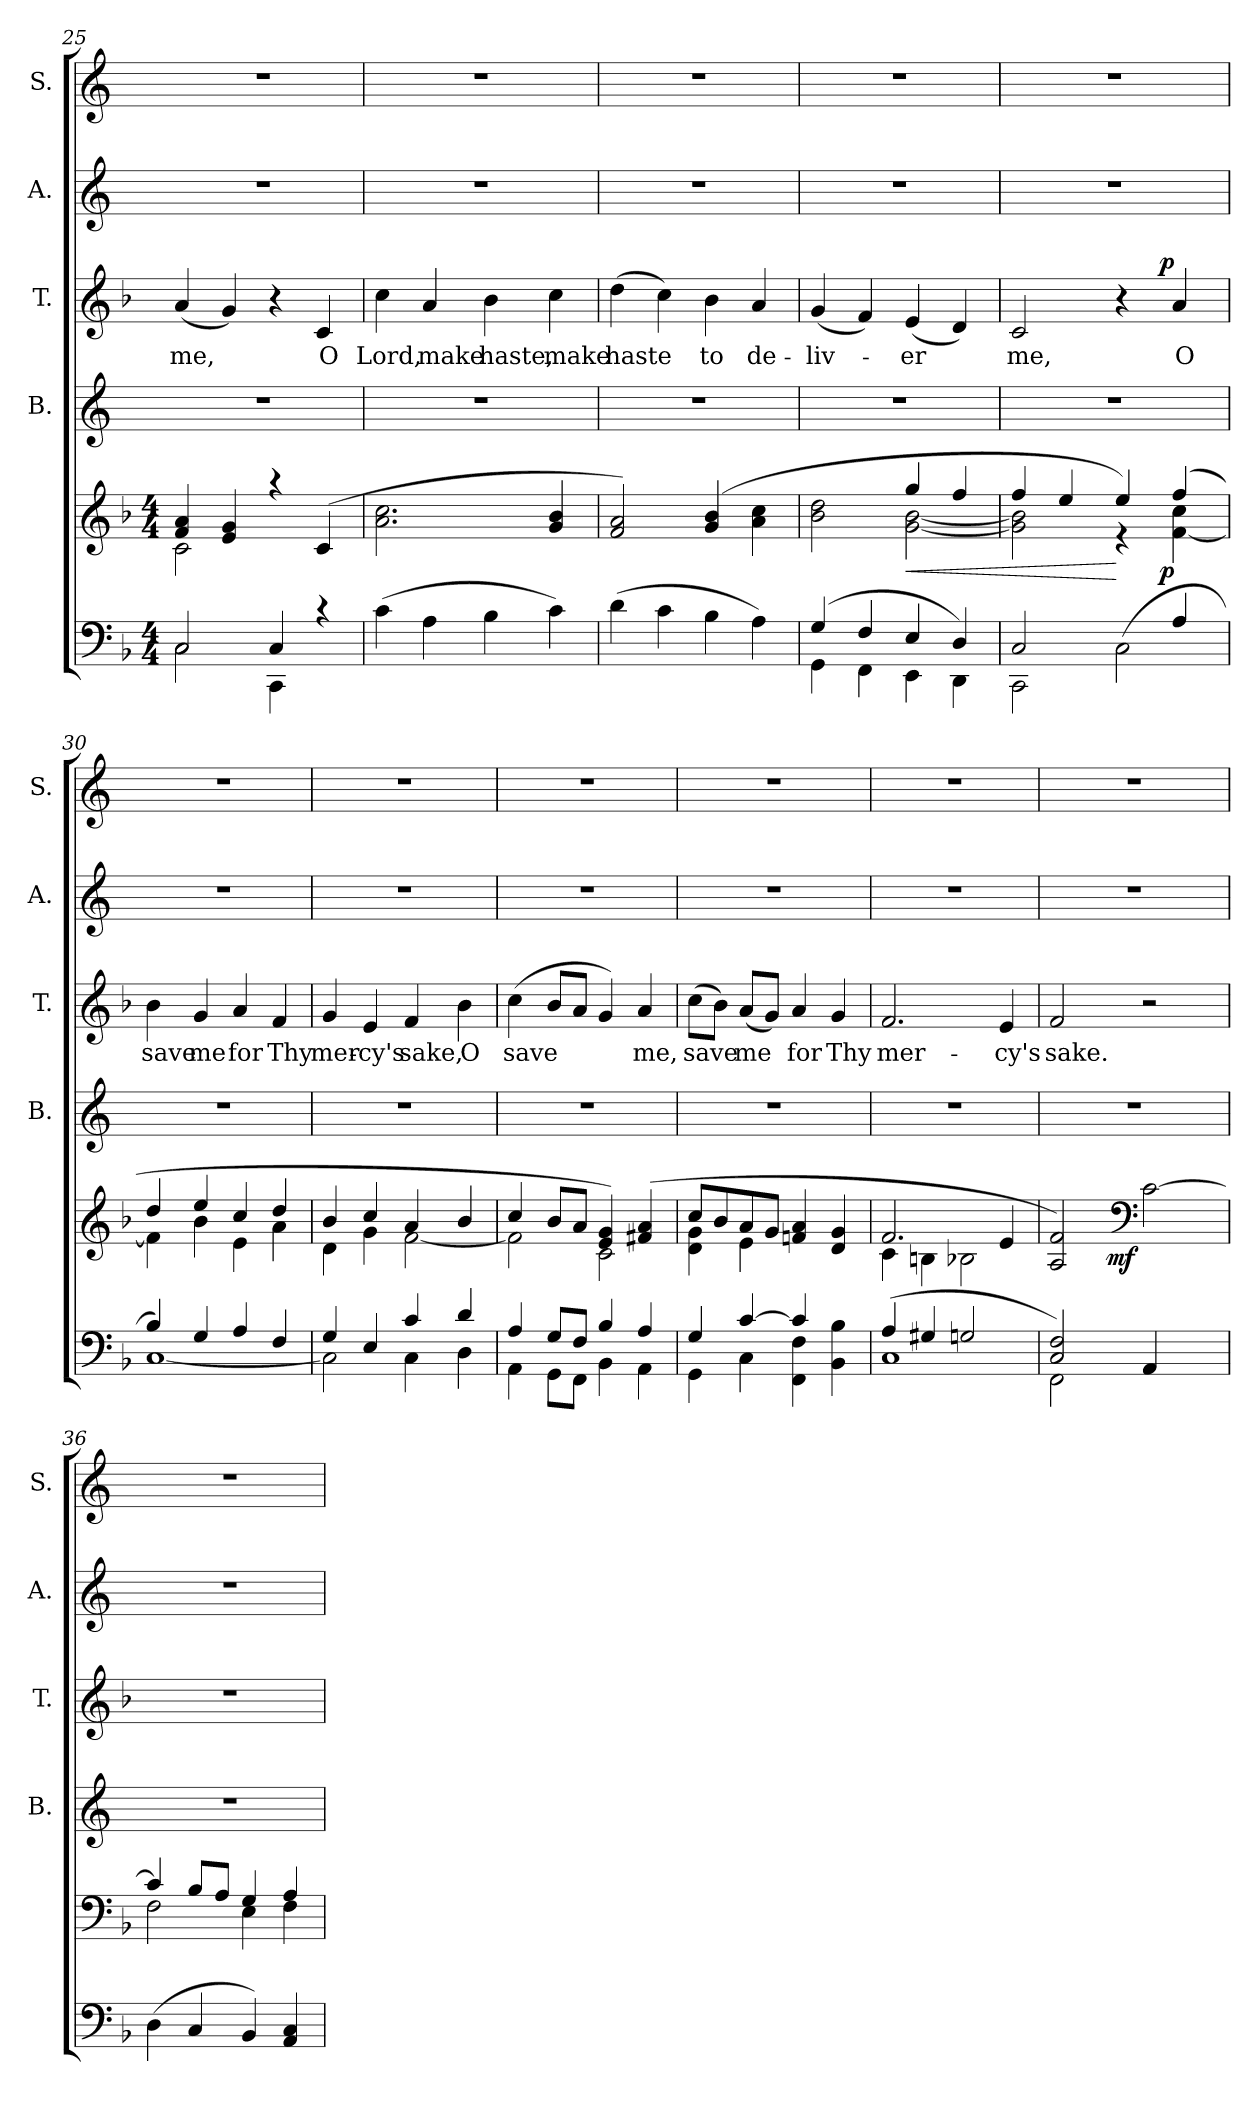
**kern	**dynam	**kern	**dynam	**kern	**kern	**text	**dynam	**kern	**kern
*part6	*part6	*part5	*part5	*part4	*part3	*part3	*part3	*part2	*part1
*staff6	*staff6	*staff5	*staff5	*staff4	*staff3	*staff3	*staff3	*staff2	*staff1
*	*	*	*	*I"B.	*I"T.	*	*	*I"A.	*I"S.
*	*	*	*	*I'B.	*I'T.	*	*	*I'A.	*I'S.
*clefF4	*	*clefG2	*	*clefG2	*clefG2	*	*	*clefG2	*clefG2
*k[b-]	*	*k[b-]	*	*k[]	*k[b-]	*	*	*k[]	*k[]
*F:	*	*F:	*	*C:	*F:	*	*	*C:	*C:
*M4/4	*	*M4/4	*	*	*	*	*	*	*
=25	=25	=25	=25	=25	=25	=25	=25	=25	=25
*^	*	*^	*	*	*	*	*	*	*
!	!	!	!	!	!	!	!	!LO:LY:b	!	!	!
2C/	2C\	.	4f/ 4a/	2c\	.	1r	(<4a/	me,	.	1r	1r
.	.	.	4e/ 4g/	.	.	.	4g/)	.	.	.	.
4C/	4CC\	.	4raa	2ryy	.	.	4r	.	.	.	.
!	!	!	!	!	!	!	!	!LO:LY:b	!	!	!
4rc	4ryy	.	(4c/	.	.	.	4c/	O	.	.	.
*	*	*	*v	*v	*	*	*	*	*	*	*
!!LO:LB:g=z
=26	=26	=26	=26	=26	=26	=26	=26	=26	=26	=26
!	!	!	!	!	!	!	!LO:LY:b	!	!	!
*v	*v	*	*	*	*	*	*	*	*	*
(>4c\	.	2.a\ 2.cc\	.	1r	4cc\	Lord,	.	1r	1r
!	!	!	!	!	!	!LO:LY:b	!	!	!
4A\	.	.	.	.	4a/	make	.	.	.
!	!	!	!	!	!	!LO:LY:b	!	!	!
4B-\	.	.	.	.	4b-\	haste,	.	.	.
!	!	!	!	!	!	!LO:LY:b	!	!	!
4c\)	.	4g/ 4b-/	.	.	4cc\	make	.	.	.
=27	=27	=27	=27	=27	=27	=27	=27	=27	=27
!	!	!	!	!	!	!LO:LY:b	!	!	!
(>4d\	.	2f/ 2a/)	.	1r	(>4dd\	haste	.	1r	1r
4c\	.	.	.	.	4cc\)	.	.	.	.
!	!	!	!	!	!	!LO:LY:b	!	!	!
4B-\	.	(4g/ 4b-/	.	.	4b-\	to	.	.	.
!	!	!	!	!	!	!LO:LY:b	!	!	!
4A\)	.	4a\ 4cc\	.	.	4a/	de-	.	.	.
=28	=28	=28	=28	=28	=28	=28	=28	=28	=28
*^	*	*^	*	*	*	*	*	*	*
!	!	!	!	!	!	!	!	!LO:LY:b	!	!	!
(4G/	4GG\	.	2ryy	2b-\ 2dd\	.	1r	(<4g/	-liv-	.	1r	1r
4F/	4FF\	.	.	.	.	.	4f/)	.	.	.	.
!	!	!	!	!	!LO:HP:b	!	!	!LO:LY:b	!	!	!
4E/	4EE\	.	4gg/	[<2g\ [<2b-\	<	.	(<4e/	-er	.	.	.
4D/)	4DD\	.	4ff/	.	.	.	4d/)	.	.	.	.
=29	=29	=29	=29	=29	=29	=29	=29	=29	=29	=29	=29
*	*^	*	*	*^	*	*	*	*	*	*	*
!	!	!	!	!	!	!	!	!	!	!LO:LY:b	!	!	!
*	*	*	*	*	*	*	*	*	*^	*	*	*	*
2CC\	2C/	2.ryy	.	4...ryy	2g\] 2b-\]	4ff/	.	1r	2c/	2ryy	me,	.	1r	1r
.	.	.	.	.	.	4ee/	.	.	.	.	.	.	.	.
.	.	.	.	2ryy	.	.	.	.	.	.	.	.	.	.
(<2C\	8..ryy	.	.	.	4re	4ee/)	[	.	4r	8..ryy	.	.	.	.
!	!	!	!LO:DY:a	!	!	!	!	!	!	!	!	!LO:DY:a	!	!
.	4ryy	.	p	.	.	.	.	.	.	4ryy	.	p	.	.
!	!	!	!	!	!	!	!	!	!	!	!LO:LY:b	!	!	!
.	.	4A/	.	.	[<4f\ 4cc\	(4ff/	.	.	4a/	.	O	.	.	.
.	32ryy	.	.	32ryy	.	.	.	.	.	32ryy	.	.	.	.
*	*v	*v	*	*	*	*	*	*	*	*	*	*	*	*
*	*	*	*	*v	*v	*	*	*	*	*	*	*	*
!!LO:LB:g=z
=30	=30	=30	=30	=30	=30	=30	=30	=30	=30	=30	=30	=30
!	!	!	!	!	!	!	!	!	!LO:LY:b	!	!	!
*	*	*	*	*	*	*	*v	*v	*	*	*	*
4B-/	[<1C)	.	4dd/	4f\]	.	1r	4b-\	save	.	1r	1r
!	!	!	!	!	!	!	!	!LO:LY:b	!	!	!
4G/	.	.	4ee/	4b-\	.	.	4g/	me	.	.	.
!	!	!	!	!	!	!	!	!LO:LY:b	!	!	!
4A/	.	.	4cc/	4e\	.	.	4a/	for	.	.	.
!	!	!	!	!	!	!	!	!LO:LY:b	!	!	!
4F/	.	.	4dd/	4a\	.	.	4f/	Thy	.	.	.
=31	=31	=31	=31	=31	=31	=31	=31	=31	=31	=31	=31
!	!	!	!	!	!	!	!	!LO:LY:b	!	!	!
4G/	2C\]	.	4b-/	4d\	.	1r	4g/	mer-	.	1r	1r
!	!	!	!	!	!	!	!	!LO:LY:b	!	!	!
4E/	.	.	4cc/	4g\	.	.	4e/	-cy's	.	.	.
!	!	!	!	!	!	!	!	!LO:LY:b	!	!	!
4c/	4C\	.	4a/	[<2f\	.	.	4f/	sake,	.	.	.
!	!	!	!	!	!	!	!	!LO:LY:b	!	!	!
4d/	4D\	.	4b-/	.	.	.	4b-\	O	.	.	.
=32	=32	=32	=32	=32	=32	=32	=32	=32	=32	=32	=32
!	!	!	!	!	!	!	!	!LO:LY:b	!	!	!
4A/	4AA\	.	4cc/	2f\]	.	1r	(>4cc\	save	.	1r	1r
8G/L	8GG\L	.	8b-/L	.	.	.	8b-/L	.	.	.	.
8F/J	8FF\J	.	8a/J	.	.	.	8a/J	.	.	.	.
4B-/	4BB-\	.	4e/ 4g/)	2c\	.	.	4g/)	.	.	.	.
!	!	!	!	!	!	!	!	!LO:LY:b	!	!	!
4A/	4AA\	.	(4f#X/ 4a/	.	.	.	4a/	me,	.	.	.
=33	=33	=33	=33	=33	=33	=33	=33	=33	=33	=33	=33
!	!	!	!	!	!	!	!	!LO:LY:b	!	!	!
4G/	4GG\	.	8cc/L	4d\ 4g\	.	1r	(>8cc\L	save	.	1r	1r
.	.	.	8b-/	.	.	.	8b-\J)	.	.	.	.
!	!	!	!	!	!	!	!	!LO:LY:b	!	!	!
[>4c/	4C\	.	8a/	4e\	.	.	(<8a/L	me	.	.	.
.	.	.	8g/J	.	.	.	8g/J)	.	.	.	.
!	!	!	!	!	!	!	!	!LO:LY:b	!	!	!
4c/]	4FF\ 4F\	.	4fn/ 4a/	2ryy	.	.	4a/	for	.	.	.
!	!	!	!	!	!	!	!	!LO:LY:b	!	!	!
4ryy	4BB-\ 4B-\	.	4d/ 4g/	.	.	.	4g/	Thy	.	.	.
!!LO:LB:g=z
=34	=34	=34	=34	=34	=34	=34	=34	=34	=34	=34	=34
!	!	!	!	!	!	!	!	!LO:LY:b	!	!	!
(<1C	4A/	.	2.f/	4c\	.	1r	2.f/	mer-	.	1r	1r
.	4G#X/	.	.	4Bn\	.	.	.	.	.	.	.
.	2Gn/	.	.	2B-X\	.	.	.	.	.	.	.
!	!	!	!	!	!	!	!	!LO:LY:b	!	!	!
.	.	.	4e/	.	.	.	4e/	-cy's	.	.	.
=35	=35	=35	=35	=35	=35	=35	=35	=35	=35	=35	=35
!	!	!	!	!	!	!	!	!LO:LY:b	!	!	!
2C/ 2F/)	2FF\	.	2A/ 2f/)	4...ryy	.	1r	2f/	sake.	.	1r	1r
!	!	!	!	!	!LO:DY:b	!	!	!	!	!	!
.	.	.	.	2ryy	mf	.	.	.	.	.	.
*	*	*	*clefF4	*	*	*	*	*	*	*	*
4AA/	4ryy	.	[>2c\	.	.	.	2r	.	.	.	.
4ryy	4ryy	.	.	.	.	.	.	.	.	.	.
.	.	.	.	32ryy	.	.	.	.	.	.	.
*v	*v	*	*	*	*	*	*	*	*	*	*
=36	=36	=36	=36	=36	=36	=36	=36	=36	=36	=36
(>4D\	.	4c/]	2F\	.	1r	1r	.	.	1r	1r
4C/	.	8B-/L	.	.	.	.	.	.	.	.
.	.	8A/J	.	.	.	.	.	.	.	.
4BB-/)	.	4G/	4E\	.	.	.	.	.	.	.
4AA/ 4C/	.	4A/	4F\	.	.	.	.	.	.	.
*	*	*v	*v	*	*	*	*	*	*	*
=	=	=	=	=	=	=	=	=	=
*-	*-	*-	*-	*-	*-	*-	*-	*-	*-
